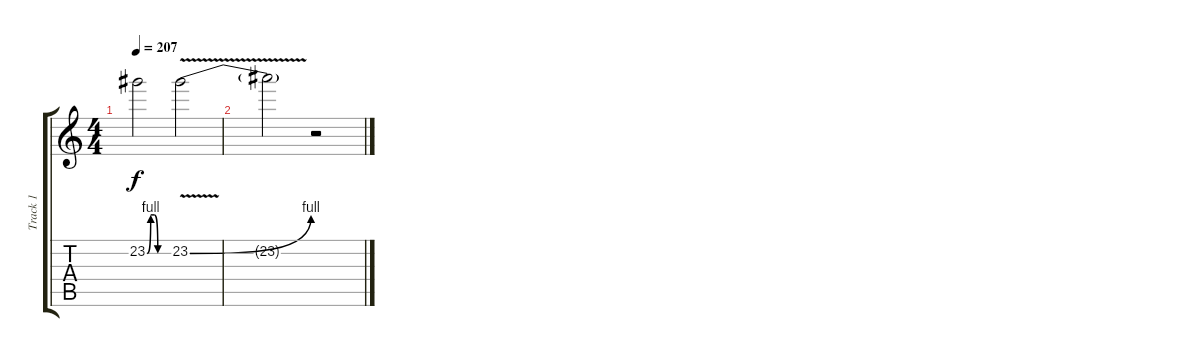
\track ("Track 1" "Track 1") {instrument distortionguitar}
\staff {score tabs}
\tuning (D4 A3 F3 C3 G2 C2) {hide}
\ts (4 4)
\tempo 207
\clef g2
\ks c
23.2{be (custom 0 0 10 4 20 4 30 0 60 0)}.2{dy f} 23.2{be (bend 0 0 60 4) v}.2 |
23.2{t}.2 r.2
